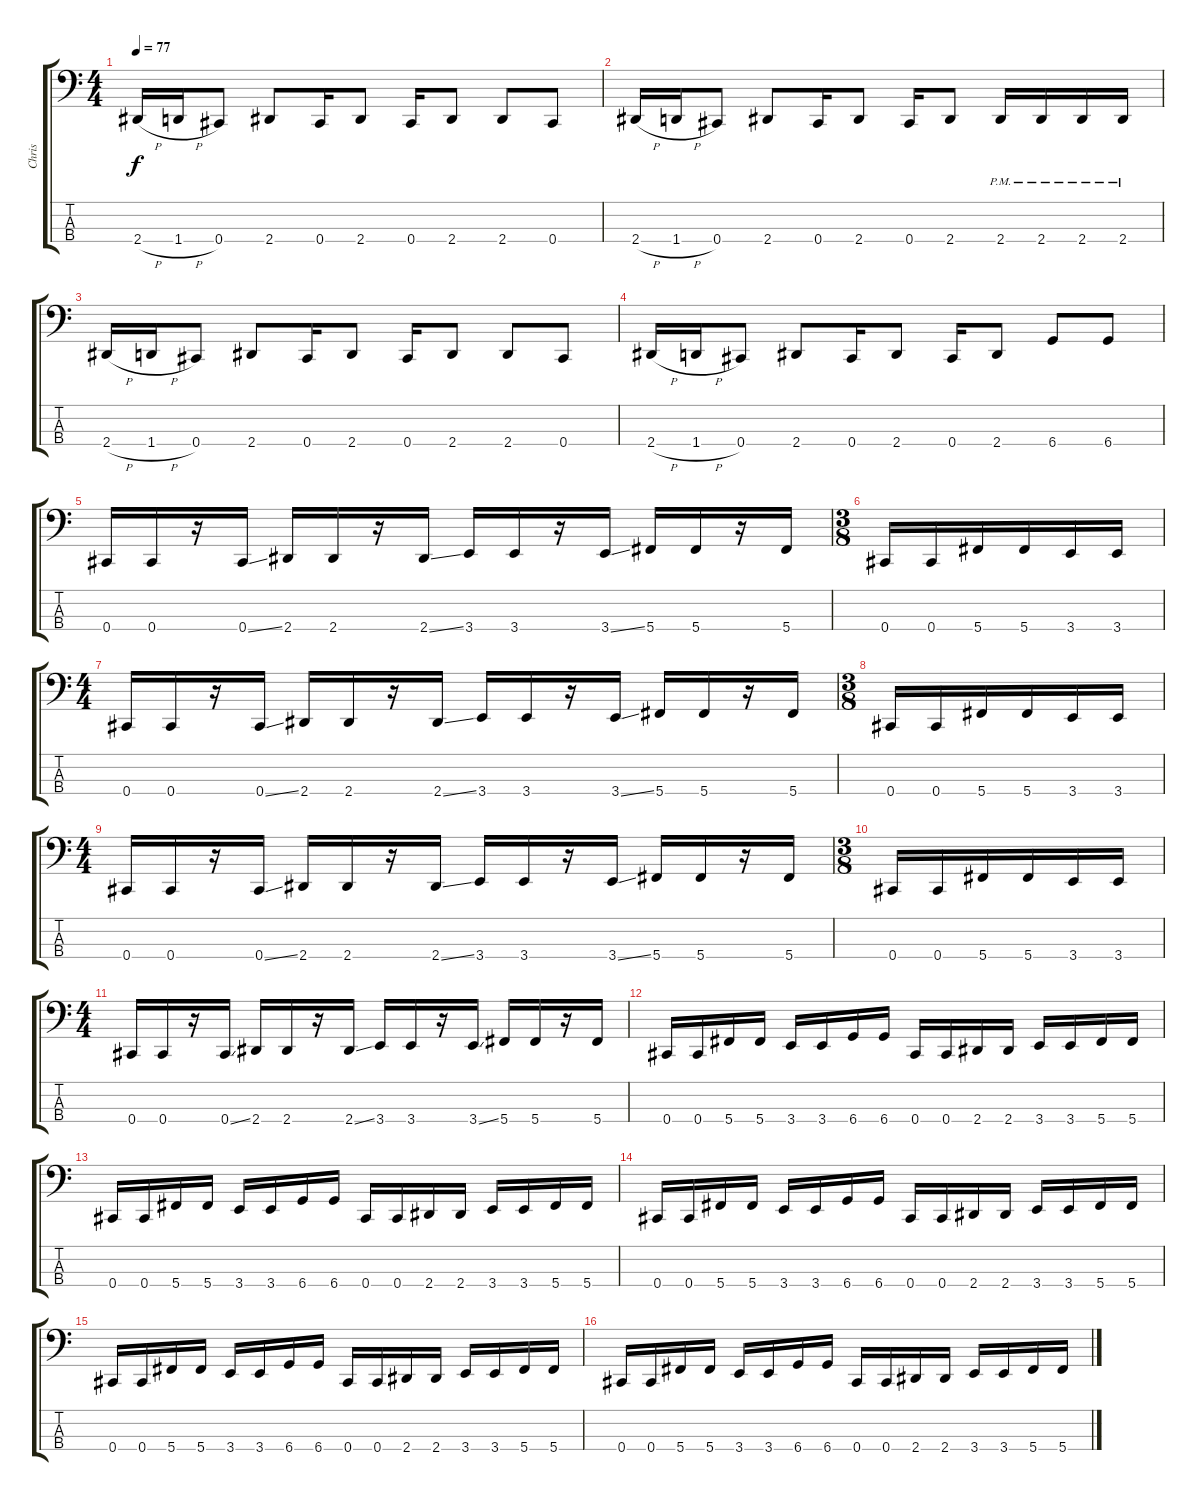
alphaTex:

\track ("Chris" "Chris") {instrument electricbassfinger}
\staff {score tabs}
\tuning (Gb2 Db2 Ab1 Db1) {hide}
\ts (4 4)
\tempo 77
\clef f4
\ks c
2.4{h}.16{dy f} 1.4{h}.16 0.4.8 2.4.8 0.4.16 2.4.8 0.4.16 2.4.8 2.4.8 0.4.8 |
2.4{h}.16 1.4{h}.16 0.4.8 2.4.8 0.4.16 2.4.8 0.4.16 2.4.8 2.4{pm}.16 2.4{pm}.16 2.4{pm}.16 2.4{pm}.16 |
2.4{h}.16 1.4{h}.16 0.4.8 2.4.8 0.4.16 2.4.8 0.4.16 2.4.8 2.4.8 0.4.8 |
2.4{h}.16 1.4{h}.16 0.4.8 2.4.8 0.4.16 2.4.8 0.4.16 2.4.8 6.4.8 6.4.8 |
0.4.16 0.4.16 r.16 0.4{ss}.16 2.4.16 2.4.16 r.16 2.4{ss}.16 3.4.16 3.4.16 r.16 3.4{ss}.16 5.4.16 5.4.16 r.16 5.4.16 |
\ts (3 8)
0.4.16 0.4.16 5.4.16 5.4.16 3.4.16 3.4.16 |
\ts (4 4)
0.4.16 0.4.16 r.16 0.4{ss}.16 2.4.16 2.4.16 r.16 2.4{ss}.16 3.4.16 3.4.16 r.16 3.4{ss}.16 5.4.16 5.4.16 r.16 5.4.16 |
\ts (3 8)
0.4.16 0.4.16 5.4.16 5.4.16 3.4.16 3.4.16 |
\ts (4 4)
0.4.16 0.4.16 r.16 0.4{ss}.16 2.4.16 2.4.16 r.16 2.4{ss}.16 3.4.16 3.4.16 r.16 3.4{ss}.16 5.4.16 5.4.16 r.16 5.4.16 |
\ts (3 8)
0.4.16 0.4.16 5.4.16 5.4.16 3.4.16 3.4.16 |
\ts (4 4)
0.4.16 0.4.16 r.16 0.4{ss}.16 2.4.16 2.4.16 r.16 2.4{ss}.16 3.4.16 3.4.16 r.16 3.4{ss}.16 5.4.16 5.4.16 r.16 5.4.16 |
0.4.16 0.4.16 5.4.16 5.4.16 3.4.16 3.4.16 6.4.16 6.4.16 0.4.16 0.4.16 2.4.16 2.4.16 3.4.16 3.4.16 5.4.16 5.4.16 |
0.4.16 0.4.16 5.4.16 5.4.16 3.4.16 3.4.16 6.4.16 6.4.16 0.4.16 0.4.16 2.4.16 2.4.16 3.4.16 3.4.16 5.4.16 5.4.16 |
0.4.16 0.4.16 5.4.16 5.4.16 3.4.16 3.4.16 6.4.16 6.4.16 0.4.16 0.4.16 2.4.16 2.4.16 3.4.16 3.4.16 5.4.16 5.4.16 |
0.4.16 0.4.16 5.4.16 5.4.16 3.4.16 3.4.16 6.4.16 6.4.16 0.4.16 0.4.16 2.4.16 2.4.16 3.4.16 3.4.16 5.4.16 5.4.16 |
0.4.16 0.4.16 5.4.16 5.4.16 3.4.16 3.4.16 6.4.16 6.4.16 0.4.16 0.4.16 2.4.16 2.4.16 3.4.16 3.4.16 5.4.16 5.4.16
